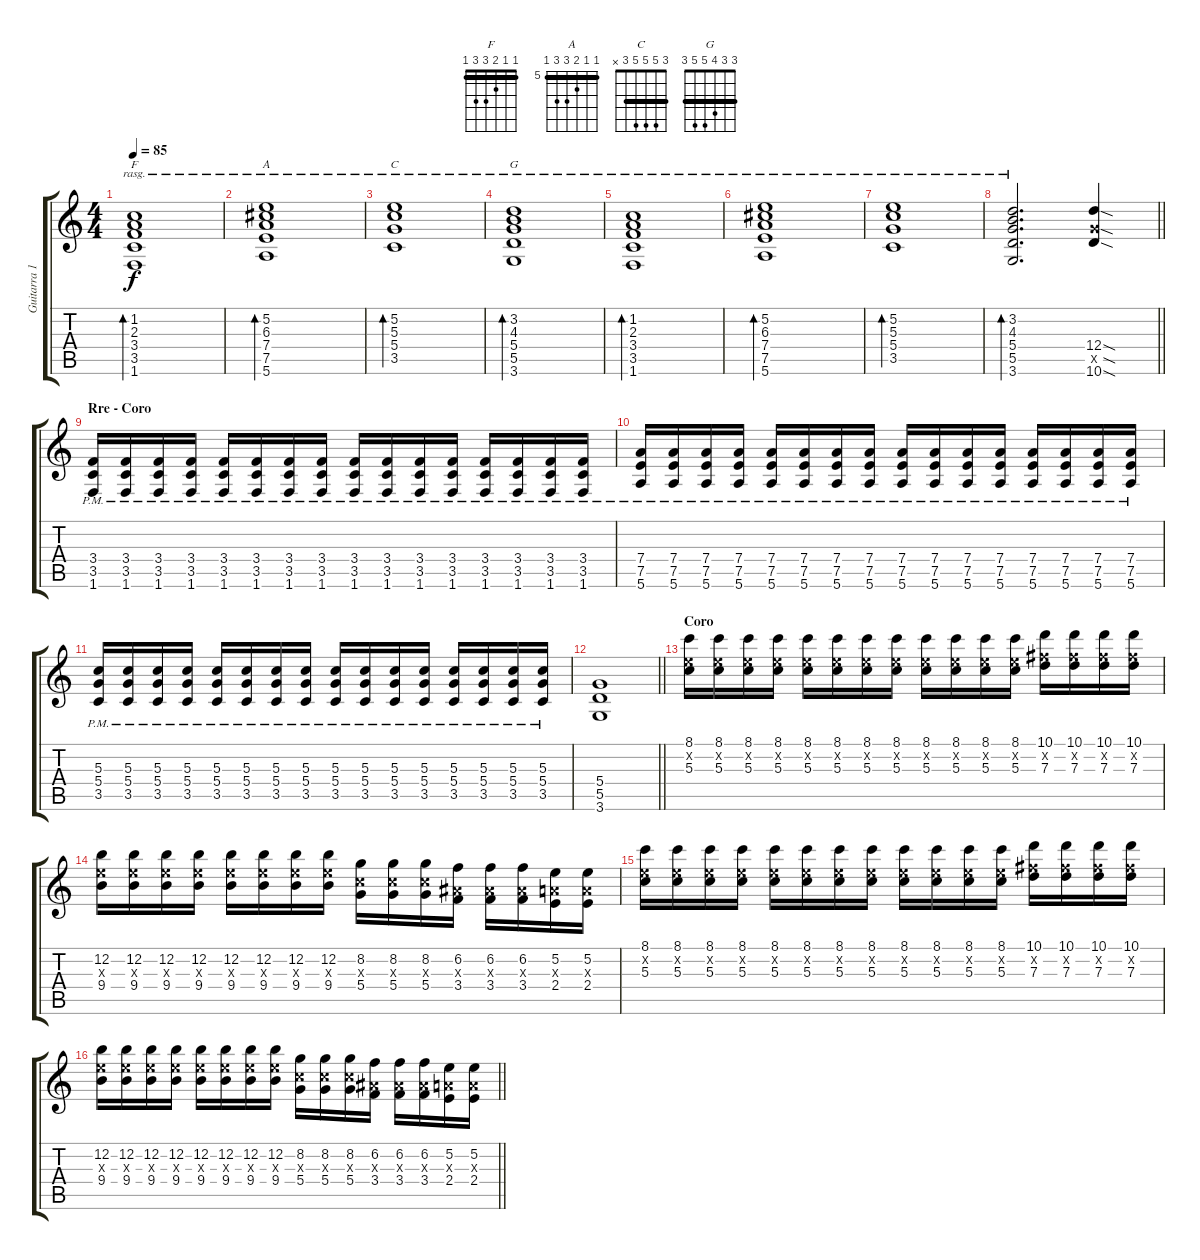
\track ("Guitarra 1" "Guitarra 1") {instrument distortionguitar}
\staff {score tabs}
\tuning (E4 B3 G3 D3 A2 E2) {hide}
\chord ("F" 1 1 2 3 3 1) {barre 1}
\chord ("A" 5 5 6 7 7 5) {firstfret 5 barre 5}
\chord ("C" 3 5 5 5 3 x) {barre 3}
\chord ("G" 3 3 4 5 5 3) {barre 3}
\ts (4 4)
\tempo 85
\clef g2
\ks c
(1.2 2.3 3.4 3.5 1.6).1{bd 60 ch "F" rasg ii dy f} |
(5.2 6.3 7.4 7.5 5.6).1{bd 60 ch "A" rasg ii} |
(5.2 5.3 5.4 3.5).1{bd 60 ch "C" rasg ii} |
(3.2 4.3 5.4 5.5 3.6).1{bd 60 ch "G" rasg ii} |
(1.2 2.3 3.4 3.5 1.6).1{bd 60 rasg ii} |
(5.2 6.3 7.4 7.5 5.6).1{bd 60 rasg ii} |
(5.2 5.3 5.4 3.5).1{bd 60 rasg ii} |
\barLineRight lightlight
(3.2 4.3 5.4 5.5 3.6).2{d bd 60 rasg ii} (12.4{sod} 10.5{sod x} 10.6{sod}).4{volume 11 instrument distortionguitar} |
\section ("" "Rre - Coro")
(3.4{pm} 3.5{pm} 1.6{pm}).16 (3.4{pm} 3.5{pm} 1.6{pm}).16 (3.4{pm} 3.5{pm} 1.6{pm}).16 (3.4{pm} 3.5{pm} 1.6{pm}).16 (3.4{pm} 3.5{pm} 1.6{pm}).16 (3.4{pm} 3.5{pm} 1.6{pm}).16 (3.4{pm} 3.5{pm} 1.6{pm}).16 (3.4{pm} 3.5{pm} 1.6{pm}).16 (3.4{pm} 3.5{pm} 1.6{pm}).16 (3.4{pm} 3.5{pm} 1.6{pm}).16 (3.4{pm} 3.5{pm} 1.6{pm}).16 (3.4{pm} 3.5{pm} 1.6{pm}).16 (3.4{pm} 3.5{pm} 1.6{pm}).16 (3.4{pm} 3.5{pm} 1.6{pm}).16 (3.4{pm} 3.5{pm} 1.6{pm}).16 (3.4{pm} 3.5{pm} 1.6{pm}).16 |
(7.4{pm} 7.5{pm} 5.6{pm}).16 (7.4{pm} 7.5{pm} 5.6{pm}).16 (7.4{pm} 7.5{pm} 5.6{pm}).16 (7.4{pm} 7.5{pm} 5.6{pm}).16 (7.4{pm} 7.5{pm} 5.6{pm}).16 (7.4{pm} 7.5{pm} 5.6{pm}).16 (7.4{pm} 7.5{pm} 5.6{pm}).16 (7.4{pm} 7.5{pm} 5.6{pm}).16 (7.4{pm} 7.5{pm} 5.6{pm}).16 (7.4{pm} 7.5{pm} 5.6{pm}).16 (7.4{pm} 7.5{pm} 5.6{pm}).16 (7.4{pm} 7.5{pm} 5.6{pm}).16 (7.4{pm} 7.5{pm} 5.6{pm}).16 (7.4{pm} 7.5{pm} 5.6{pm}).16 (7.4{pm} 7.5{pm} 5.6{pm}).16 (7.4{pm} 7.5{pm} 5.6{pm}).16 |
(5.3{pm} 5.4{pm} 3.5{pm}).16 (5.3{pm} 5.4{pm} 3.5{pm}).16 (5.3{pm} 5.4{pm} 3.5{pm}).16 (5.3{pm} 5.4{pm} 3.5{pm}).16 (5.3{pm} 5.4{pm} 3.5{pm}).16 (5.3{pm} 5.4{pm} 3.5{pm}).16 (5.3{pm} 5.4{pm} 3.5{pm}).16 (5.3{pm} 5.4{pm} 3.5{pm}).16 (5.3{pm} 5.4{pm} 3.5{pm}).16 (5.3{pm} 5.4{pm} 3.5{pm}).16 (5.3{pm} 5.4{pm} 3.5{pm}).16 (5.3{pm} 5.4{pm} 3.5{pm}).16 (5.3{pm} 5.4{pm} 3.5{pm}).16 (5.3{pm} 5.4{pm} 3.5{pm}).16 (5.3{pm} 5.4{pm} 3.5{pm}).16 (5.3{pm} 5.4{pm} 3.5{pm}).16 |
\barLineRight lightlight
(5.4 5.5 3.6).1 |
\section ("" "Coro")
(8.1 5.2{x} 5.3).16{instrument distortionguitar} (8.1 5.2{x} 5.3).16 (8.1 5.2{x} 5.3).16 (8.1 5.2{x} 5.3).16 (8.1 5.2{x} 5.3).16 (8.1 5.2{x} 5.3).16 (8.1 5.2{x} 5.3).16 (8.1 5.2{x} 5.3).16 (8.1 5.2{x} 5.3).16 (8.1 5.2{x} 5.3).16 (8.1 5.2{x} 5.3).16 (8.1 5.2{x} 5.3).16 (10.1 7.2{x} 7.3).16 (10.1 7.2{x} 7.3).16 (10.1 7.2{x} 7.3).16 (10.1 7.2{x} 7.3).16 |
(12.2 9.3{x} 9.4).16 (12.2 9.3{x} 9.4).16 (12.2 9.3{x} 9.4).16 (12.2 9.3{x} 9.4).16 (12.2 9.3{x} 9.4).16 (12.2 9.3{x} 9.4).16 (12.2 9.3{x} 9.4).16 (12.2 9.3{x} 9.4).16 (8.2 5.3{x} 5.4).16 (8.2 5.3{x} 5.4).16 (8.2 5.3{x} 5.4).16 (6.2 3.3{x} 3.4).16 (6.2 3.3{x} 3.4).16 (6.2 3.3{x} 3.4).16 (5.2 2.3{x} 2.4).16 (5.2 2.3{x} 2.4).16 |
(8.1 5.2{x} 5.3).16 (8.1 5.2{x} 5.3).16 (8.1 5.2{x} 5.3).16 (8.1 5.2{x} 5.3).16 (8.1 5.2{x} 5.3).16 (8.1 5.2{x} 5.3).16 (8.1 5.2{x} 5.3).16 (8.1 5.2{x} 5.3).16 (8.1 5.2{x} 5.3).16 (8.1 5.2{x} 5.3).16 (8.1 5.2{x} 5.3).16 (8.1 5.2{x} 5.3).16 (10.1 7.2{x} 7.3).16 (10.1 7.2{x} 7.3).16 (10.1 7.2{x} 7.3).16 (10.1 7.2{x} 7.3).16 |
\barLineRight lightlight
(12.2 9.3{x} 9.4).16 (12.2 9.3{x} 9.4).16 (12.2 9.3{x} 9.4).16 (12.2 9.3{x} 9.4).16 (12.2 9.3{x} 9.4).16 (12.2 9.3{x} 9.4).16 (12.2 9.3{x} 9.4).16 (12.2 9.3{x} 9.4).16 (8.2 5.3{x} 5.4).16 (8.2 5.3{x} 5.4).16 (8.2 5.3{x} 5.4).16 (6.2 3.3{x} 3.4).16 (6.2 3.3{x} 3.4).16 (6.2 3.3{x} 3.4).16 (5.2 2.3{x} 2.4).16 (5.2 2.3{x} 2.4).16
